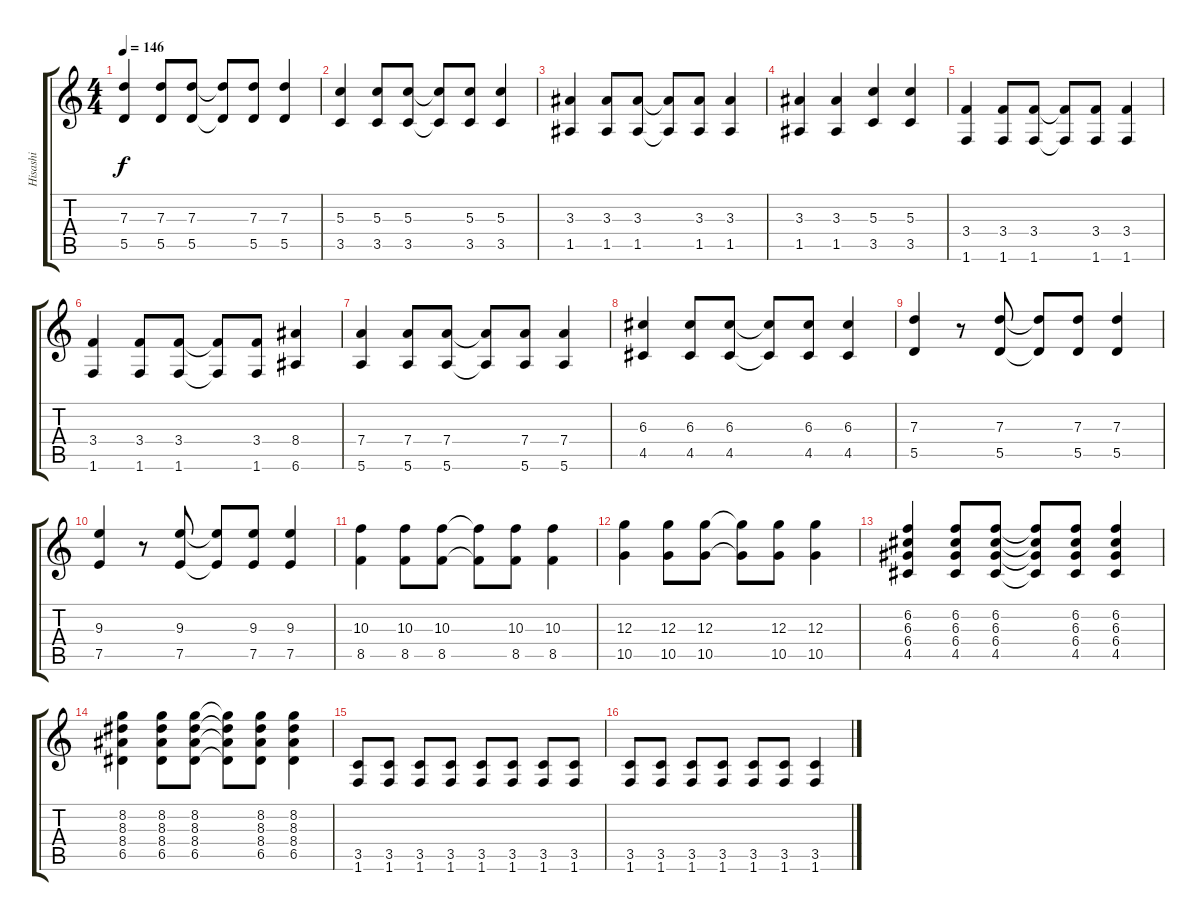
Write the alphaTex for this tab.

\track ("Hisashi" "Hisashi") {instrument distortionguitar}
\staff {score tabs}
\tuning (E4 B3 G3 D3 A2 E2) {hide}
\ts (4 4)
\tempo 146
\clef g2
\ks c
(7.3 5.5).4{dy f} (7.3 5.5).8 (7.3 5.5).8 (7.3{t} 5.5{t}).8 (7.3 5.5).8 (7.3 5.5).4 |
(5.3 3.5).4 (5.3 3.5).8 (5.3 3.5).8 (5.3{t} 3.5{t}).8 (5.3 3.5).8 (5.3 3.5).4 |
(3.3 1.5).4 (3.3 1.5).8 (3.3 1.5).8 (3.3{t} 1.5{t}).8 (3.3 1.5).8 (3.3 1.5).4 |
(3.3 1.5).4 (3.3 1.5).4 (5.3 3.5).4 (5.3 3.5).4 |
(3.4 1.6).4 (3.4 1.6).8 (3.4 1.6).8 (3.4{t} 1.6{t}).8 (3.4 1.6).8 (3.4 1.6).4 |
(3.4 1.6).4 (3.4 1.6).8 (3.4 1.6).8 (3.4{t} 1.6{t}).8 (3.4 1.6).8 (8.4 6.6).4 |
(7.4 5.6).4 (7.4 5.6).8 (7.4 5.6).8 (7.4{t} 5.6{t}).8 (7.4 5.6).8 (7.4 5.6).4 |
(6.3 4.5).4 (6.3 4.5).8 (6.3 4.5).8 (6.3{t} 4.5{t}).8 (6.3 4.5).8 (6.3 4.5).4 |
(7.3 5.5).4 r.8 (7.3 5.5).8 (7.3{t} 5.5{t}).8 (7.3 5.5).8 (7.3 5.5).4 |
(9.3 7.5).4 r.8 (9.3 7.5).8 (9.3{t} 7.5{t}).8 (9.3 7.5).8 (9.3 7.5).4 |
(10.3 8.5).4 (10.3 8.5).8 (10.3 8.5).8 (10.3{t} 8.5{t}).8 (10.3 8.5).8 (10.3 8.5).4 |
(12.3 10.5).4 (12.3 10.5).8 (12.3 10.5).8 (12.3{t} 10.5{t}).8 (12.3 10.5).8 (12.3 10.5).4 |
(6.2 6.3 6.4 4.5).4 (6.2 6.3 6.4 4.5).8 (6.2 6.3 6.4 4.5).8 (6.2{t} 6.3{t} 6.4{t} 4.5{t}).8 (6.2 6.3 6.4 4.5).8 (6.2 6.3 6.4 4.5).4 |
(8.2 8.3 8.4 6.5).4 (8.2 8.3 8.4 6.5).8 (8.2 8.3 8.4 6.5).8 (8.2{t} 8.3{t} 8.4{t} 6.5{t}).8 (8.2 8.3 8.4 6.5).8 (8.2 8.3 8.4 6.5).4 |
(3.5 1.6).8 (3.5 1.6).8 (3.5 1.6).8 (3.5 1.6).8 (3.5 1.6).8 (3.5 1.6).8 (3.5 1.6).8 (3.5 1.6).8 |
(3.5 1.6).8 (3.5 1.6).8 (3.5 1.6).8 (3.5 1.6).8 (3.5 1.6).8 (3.5 1.6).8 (3.5 1.6).4
